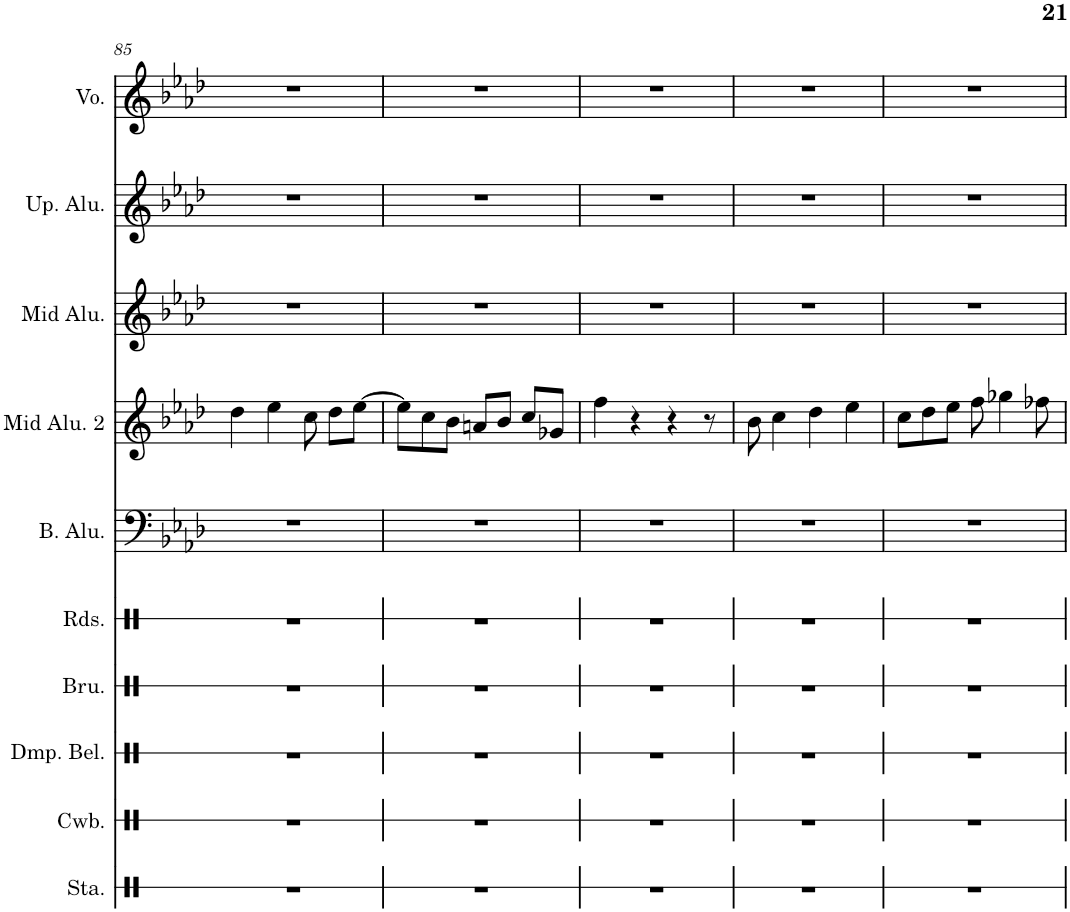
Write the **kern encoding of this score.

**kern	**kern	**kern	**kern	**kern	**kern	**kern	**kern	**kern	**kern
*part10	*part9	*part8	*part7	*part6	*part5	*part4	*part3	*part2	*part1
*staff10	*staff9	*staff8	*staff7	*staff6	*staff5	*staff4	*staff3	*staff2	*staff1
*I"Stamp	*I"Metal Dampened Bell	*I"Dampened Bell	*I"Brushes on Dampened Bell	*I"Rods on Dampened Bell	*I"Bass Aluphone	*I"Mid Aluphone 2	*I"Mid Aluphone	*I"Upper Aluphone	*I"Voice
*I'Sta.	*	*I'Dmp. Bel.	*I'Bru.	*I'Rds.	*I'B. Alu.	*I'Mid Alu. 2	*I'Mid Alu.	*I'Up. Alu.	*I'Vo.
!!LO:PB:g=z
*clefX	*clefX	*clefX	*clefX	*clefX	*clefF4	*clefG2	*clefG2	*clefG2	*clefG2
*	*	*	*	*	*Trd-7c-12	*Trd-7c-12	*Trd-7c-12	*Trd-14c-24	*
*k[]	*k[]	*k[]	*k[]	*k[]	*k[b-e-a-d-]	*k[b-e-a-d-]	*k[b-e-a-d-]	*k[b-e-a-d-]	*k[b-e-a-d-]
*M7/8	*M7/8	*M7/8	*M7/8	*M7/8	*M7/8	*M7/8	*M7/8	*M7/8	*M7/8
=85	=85	=85	=85	=85	=85	=85	=85	=85	=85
2..r	2..r	2..r	2..r	2..r	2..r	4dd-\	2..r	2..r	2..r
.	.	.	.	.	.	4ee-\	.	.	.
.	.	.	.	.	.	8cc\	.	.	.
.	.	.	.	.	.	8dd-\L	.	.	.
.	.	.	.	.	.	[8ee-\J	.	.	.
=86	=86	=86	=86	=86	=86	=86	=86	=86	=86
2..r	2..r	2..r	2..r	2..r	2..r	8ee-\L]	2..r	2..r	2..r
.	.	.	.	.	.	8cc\	.	.	.
.	.	.	.	.	.	8b-\J	.	.	.
.	.	.	.	.	.	8an/L	.	.	.
.	.	.	.	.	.	8b-/J	.	.	.
.	.	.	.	.	.	8cc/L	.	.	.
.	.	.	.	.	.	8g-X/J	.	.	.
=87	=87	=87	=87	=87	=87	=87	=87	=87	=87
2..r	2..r	2..r	2..r	2..r	2..r	4ff\	2..r	2..r	2..r
.	.	.	.	.	.	4r	.	.	.
.	.	.	.	.	.	4r	.	.	.
.	.	.	.	.	.	8r	.	.	.
=88	=88	=88	=88	=88	=88	=88	=88	=88	=88
2..r	2..r	2..r	2..r	2..r	2..r	8b-\	2..r	2..r	2..r
.	.	.	.	.	.	4cc\	.	.	.
.	.	.	.	.	.	4dd-\	.	.	.
.	.	.	.	.	.	4ee-\	.	.	.
=89	=89	=89	=89	=89	=89	=89	=89	=89	=89
2..r	2..r	2..r	2..r	2..r	2..r	8cc\L	2..r	2..r	2..r
.	.	.	.	.	.	8dd-\	.	.	.
.	.	.	.	.	.	8ee-\J	.	.	.
.	.	.	.	.	.	8ff\	.	.	.
.	.	.	.	.	.	4gg-X\	.	.	.
.	.	.	.	.	.	8ff-X\	.	.	.
=	=	=	=	=	=	=	=	=	=
*-	*-	*-	*-	*-	*-	*-	*-	*-	*-
